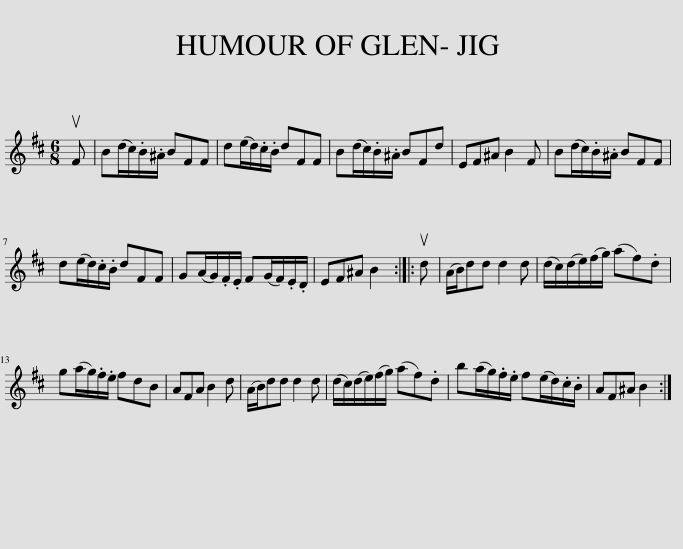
X:1
L:1/8
M:6/8
I:linebreak $
K:Bmin
V:1 treble
V:1
 uF | B(d/c/).B/.^A/ BFF | d(e/d/).c/.B/ dFF | B(d/c/).B/.^A/ BFd | EF^A B2 F | %5
 B(d/c/).B/.^A/ BFF |$ d(e/d/).c/.B/ dFF | G(A/G/).F/.E/ F(G/F/).E/.D/ | EF^A B2 :: ud | %10
 (A/B/)dd d2 d | (d/c/)(d/e/)(f/g/) (af).d |$ g(a/g/).f/.e/ fdB | AFA B2 d | (A/B/)dd d2 d | %15
 (d/c/)(d/e/)(f/g/) (af).d | b(a/g/).f/.e/ f(e/d/).c/.B/ | AF^A B2 :| %18
